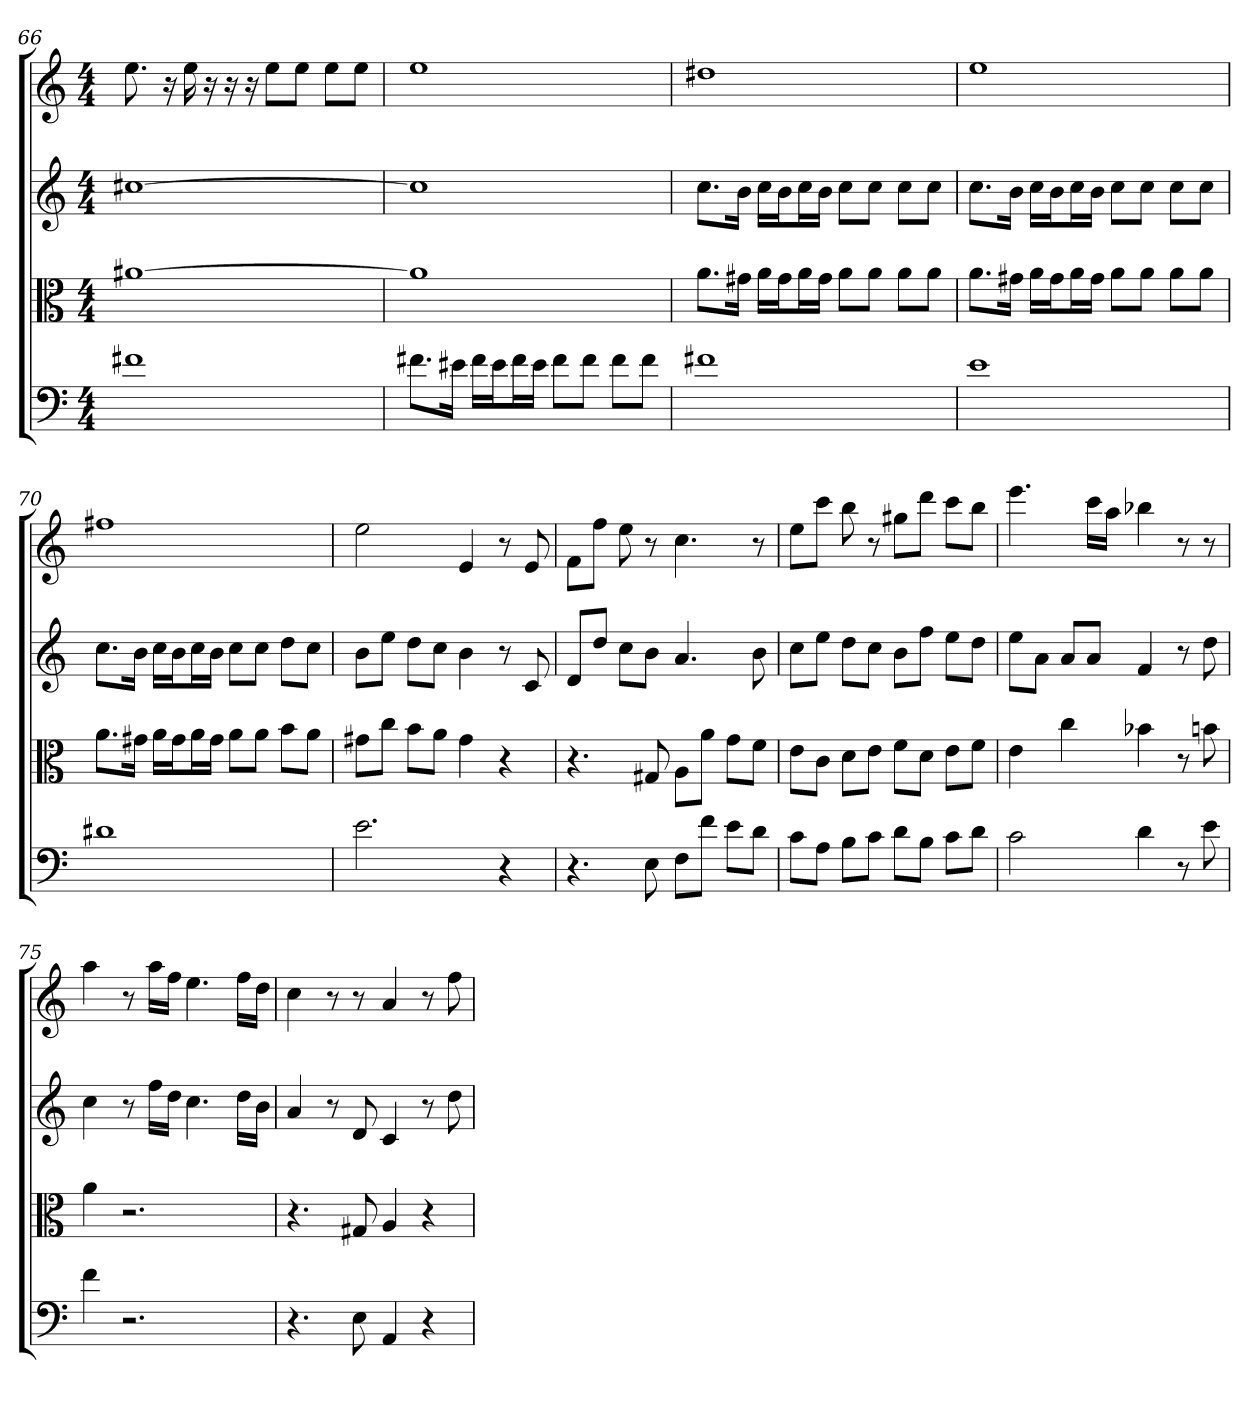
**kern	**kern	**kern	**kern
*part4	*part3	*part2	*part1
*staff4	*staff3	*staff2	*staff1
*clefF4	*clefC3	*clefG2	*clefG2
*k[]	*k[]	*k[]	*k[]
*C:	*C:	*C:	*C:
*M4/4	*M4/4	*M4/4	*M4/4
=66	=66	=66	=66
1f#X	[1a#X	[1cc#X	8.ee
.	.	.	16r
.	.	.	16ee
.	.	.	16r
.	.	.	16r
.	.	.	16r
.	.	.	8ee\L
.	.	.	8ee\J
.	.	.	8ee\L
.	.	.	8ee\J
=67	=67	=67	=67
8.f#X\L	1a#]	1cc#]	1ee
16e#X\Jk	.	.	.
16f#\LL	.	.	.
16e#\J	.	.	.
16f#\L	.	.	.
16e#\JJ	.	.	.
8f#\L	.	.	.
8f#\J	.	.	.
8f#\L	.	.	.
8f#\J	.	.	.
=68	=68	=68	=68
1f#X	8.a\L	8.cc\L	1dd#X
.	16g#X\Jk	16b\Jk	.
.	16a\LL	16cc\LL	.
.	16g#\J	16b\J	.
.	16a\L	16cc\L	.
.	16g#\JJ	16b\JJ	.
.	8a\L	8cc\L	.
.	8a\J	8cc\J	.
.	8a\L	8cc\L	.
.	8a\J	8cc\J	.
=69	=69	=69	=69
1e	8.a\L	8.cc\L	1ee
.	16g#X\Jk	16b\Jk	.
.	16a\LL	16cc\LL	.
.	16g#\J	16b\J	.
.	16a\L	16cc\L	.
.	16g#\JJ	16b\JJ	.
.	8a\L	8cc\L	.
.	8a\J	8cc\J	.
.	8a\L	8cc\L	.
.	8a\J	8cc\J	.
=70	=70	=70	=70
1d#X	8.a\L	8.cc\L	1ff#X
.	16g#X\Jk	16b\Jk	.
.	16a\LL	16cc\LL	.
.	16g#\J	16b\J	.
.	16a\L	16cc\L	.
.	16g#\JJ	16b\JJ	.
.	8a\L	8cc\L	.
.	8a\J	8cc\J	.
.	8b\L	8dd\L	.
.	8a\J	8cc\J	.
=71	=71	=71	=71
2.e	8g#X\L	8b\L	2ee
.	8cc\J	8ee\J	.
.	8b\L	8dd\L	.
.	8a\J	8cc\J	.
.	4g#	4b	4e
4r	4r	8r	8r
.	.	8c	8e
=72	=72	=72	=72
4.r	4.r	8d/L	8f\L
.	.	8dd/J	8ff\J
.	.	8cc\L	8ee
8E	8G#X	8b\J	8r
8F\L	8A\L	4.a	4.cc
8f\J	8a\J	.	.
8e\L	8g\L	.	.
8d\J	8f\J	8b	8r
=73	=73	=73	=73
8c\L	8e\L	8cc\L	8ee\L
8A\J	8c\J	8ee\J	8ccc\J
8B\L	8d\L	8dd\L	8bb
8c\J	8e\J	8cc\J	8r
8d\L	8f\L	8b\L	8gg#X\L
8B\J	8d\J	8ff\J	8ddd\J
8c\L	8e\L	8ee\L	8ccc\L
8d\J	8f\J	8dd\J	8bb\J
=74	=74	=74	=74
2c	4e	8ee\L	4.eee
.	.	8a\J	.
.	4cc	8a/L	.
.	.	8a/J	16ccc\LL
.	.	.	16aa\JJ
4d	4b-X	4f	4bb-X
8r	8r	8r	8r
8e	8bn	8dd	8r
=75	=75	=75	=75
4f	4a	4cc	4aa
2.r	2.r	8r	8r
.	.	16ff\LL	16aa\LL
.	.	16dd\JJ	16ff\JJ
.	.	4.cc	4.ee
.	.	16dd\LL	16ff\LL
.	.	16b\JJ	16dd\JJ
=76	=76	=76	=76
4.r	4.r	4a	4cc
.	.	8r	8r
8E	8G#X	8d	8r
4AA	4A	4c	4a
4r	4r	8r	8r
.	.	8dd	8ff
=	=	=	=
*-	*-	*-	*-
